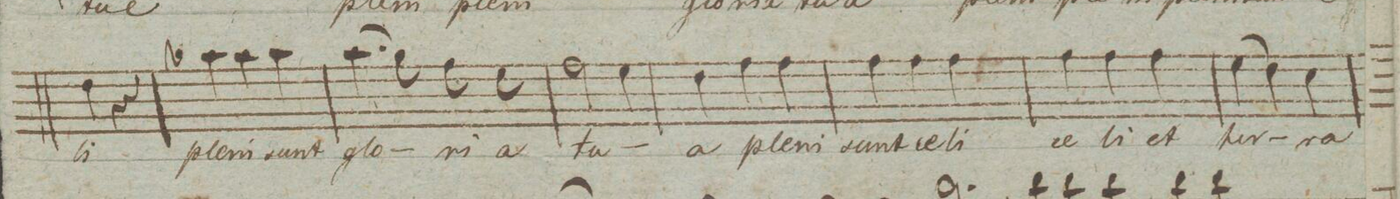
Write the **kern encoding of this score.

**kern	**text	**dynam
*I"Alto.	*	*
*clefC3	*	*
*k[]	*	*
*met(c)	*	*
*M3/4	*	*
4e\	-li	.
4r	.	.
=53	=53	=53
4b-X\	ple-	.
4b-\	-ni	.
4b-\	sunt	.
=54	=54	=54
(4.b\	glo-	.
8a\)	.	.
8g\	-ri-	.
8f\	-a	.
=55	=55	=55
2g\	tu-	.
4f\	.	.
=56	=56	=56
4e\	-a	.
4g\	ple-	.
4g\	-ni	.
=57	=57	=57
4g\	sunt	.
4g\	ce-	.
4g\	-li	.
=58	=58	=58
4g\	ce-	.
4g\	-li	.
4g\	et	.
=59	=59	=59
(4f\	ter-	.
4e\)	.	.
4d\	-ra	.
=60	=60	=60
*-	*-	*-
